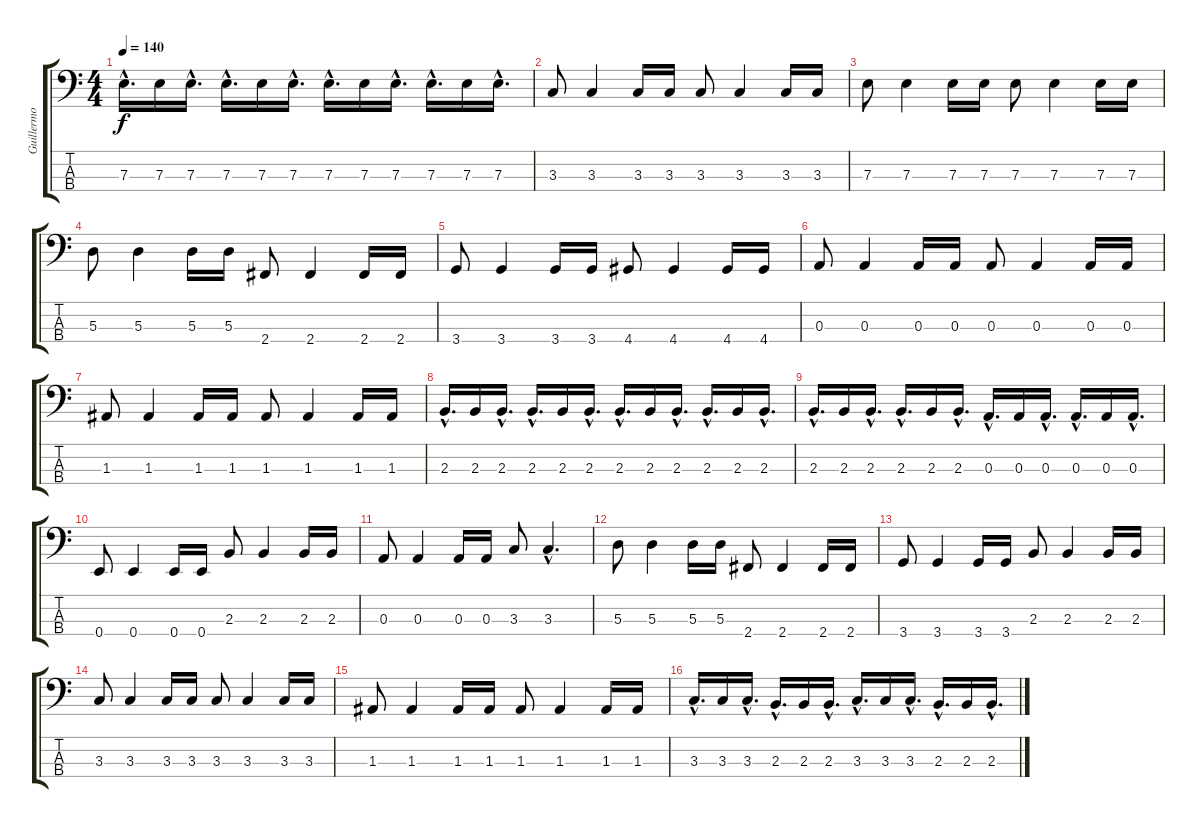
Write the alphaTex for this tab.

\track ("Guillermo Sánchez" "Guillermo ") {instrument electricbassfinger}
\staff {score tabs}
\tuning (G2 D2 A1 E1) {hide}
\ts (4 4)
\tempo 140
\clef f4
\ks c
7.3{hac}.16{d dy f} 7.3.16 7.3{hac}.16{d} 7.3{hac}.16{d} 7.3.16 7.3{hac}.16{d} 7.3{hac}.16{d} 7.3.16 7.3{hac}.16{d} 7.3{hac}.16{d} 7.3.16 7.3{hac}.16{d} |
3.3.8 3.3.4 3.3.16 3.3.16 3.3.8 3.3.4 3.3.16 3.3.16 |
7.3.8 7.3.4 7.3.16 7.3.16 7.3.8 7.3.4 7.3.16 7.3.16 |
5.3.8 5.3.4 5.3.16 5.3.16 2.4.8 2.4.4 2.4.16 2.4.16 |
3.4.8 3.4.4 3.4.16 3.4.16 4.4.8 4.4.4 4.4.16 4.4.16 |
0.3.8 0.3.4 0.3.16 0.3.16 0.3.8 0.3.4 0.3.16 0.3.16 |
1.3.8 1.3.4 1.3.16 1.3.16 1.3.8 1.3.4 1.3.16 1.3.16 |
2.3{hac}.16{d} 2.3.16 2.3{hac}.16{d} 2.3{hac}.16{d} 2.3.16 2.3{hac}.16{d} 2.3{hac}.16{d} 2.3.16 2.3{hac}.16{d} 2.3{hac}.16{d} 2.3.16 2.3{hac}.16{d} |
2.3{hac}.16{d} 2.3.16 2.3{hac}.16{d} 2.3{hac}.16{d} 2.3.16 2.3{hac}.16{d} 0.3{hac}.16{d} 0.3.16 0.3{hac}.16{d} 0.3{hac}.16{d} 0.3.16 0.3{hac}.16{d} |
0.4.8 0.4.4 0.4.16 0.4.16 2.3.8 2.3.4 2.3.16 2.3.16 |
0.3.8 0.3.4 0.3.16 0.3.16 3.3.8 3.3{hac}.4{d} |
5.3.8 5.3.4 5.3.16 5.3.16 2.4.8 2.4.4 2.4.16 2.4.16 |
3.4.8 3.4.4 3.4.16 3.4.16 2.3.8 2.3.4 2.3.16 2.3.16 |
3.3.8 3.3.4 3.3.16 3.3.16 3.3.8 3.3.4 3.3.16 3.3.16 |
1.3.8 1.3.4 1.3.16 1.3.16 1.3.8 1.3.4 1.3.16 1.3.16 |
3.3{hac}.16{d} 3.3.16 3.3{hac}.16{d} 2.3{hac}.16{d} 2.3.16 2.3{hac}.16{d} 3.3{hac}.16{d} 3.3.16 3.3{hac}.16{d} 2.3{hac}.16{d} 2.3.16 2.3{hac}.16{d}
